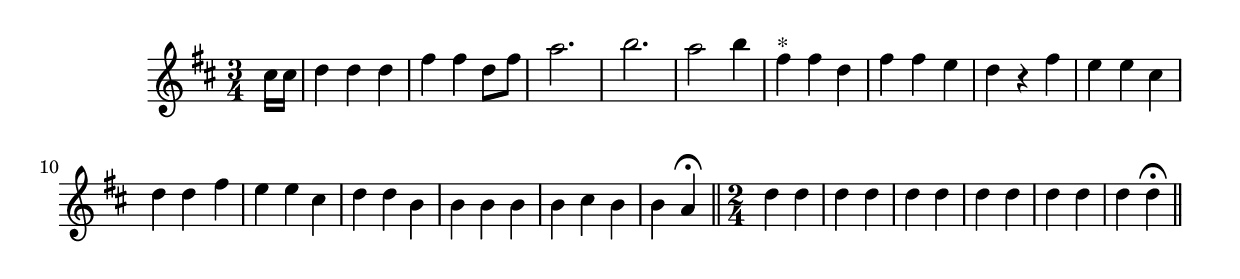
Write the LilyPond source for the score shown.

\version "2.19.49"
%{\header {
  title = "La Rana (Mexico)"
  composer = "anonymous"
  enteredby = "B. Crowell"
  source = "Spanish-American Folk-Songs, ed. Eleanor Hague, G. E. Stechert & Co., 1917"
}%}
\score{{\key d \major
\time 3/4
%{\tempo 4=130
%}\relative cis'' {
\partial 8
cis16 cis | d4 d d | fis fis d8 fis | a2. | b2. | a2 b4 |
fis4^\markup{"*"} fis d | fis4 fis e | d4 r fis | e4 e cis | d4 d fis |
e e cis | d d b | b b b | b cis b | b a \fermata 
\bar "||"
\time 2/4
d4 d | d d | d4 d | d d | d4 d | d d\fermata | 
\bar "||"
}

}}